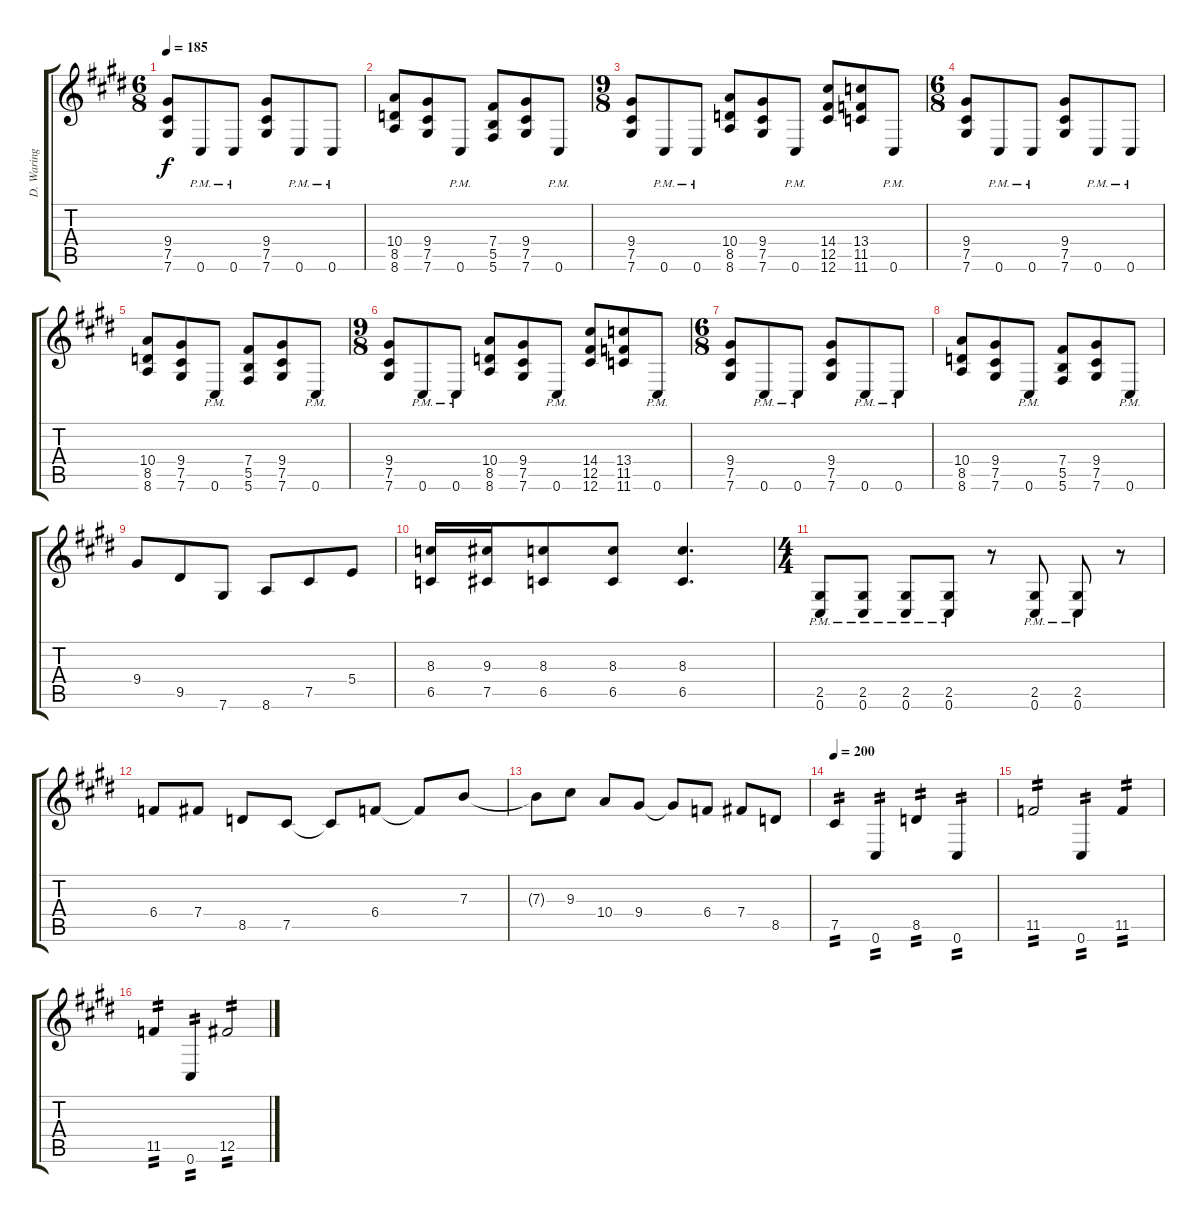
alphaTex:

\track ("D. Waring Gtr." "D. Waring ") {instrument distortionguitar}
\staff {score tabs}
\tuning (Db4 Ab3 E3 B2 Gb2 Db2) {hide}
\ts (6 8)
\tempo 185
\clef g2
\ks c#minor
(9.4 7.5 7.6).8{dy f} 0.6{pm}.8 0.6{pm}.8 (9.4 7.5 7.6).8 0.6{pm}.8 0.6{pm}.8 |
(10.4 8.5 8.6).8 (9.4 7.5 7.6).8 0.6{pm}.8 (7.4 5.5 5.6).8 (9.4 7.5 7.6).8 0.6{pm}.8 |
\ts (9 8)
(9.4 7.5 7.6).8 0.6{pm}.8 0.6{pm}.8 (10.4 8.5 8.6).8 (9.4 7.5 7.6).8 0.6{pm}.8 (14.4 12.5 12.6).8 (13.4 11.5 11.6).8 0.6{pm}.8 |
\ts (6 8)
(9.4 7.5 7.6).8 0.6{pm}.8 0.6{pm}.8 (9.4 7.5 7.6).8 0.6{pm}.8 0.6{pm}.8 |
(10.4 8.5 8.6).8 (9.4 7.5 7.6).8 0.6{pm}.8 (7.4 5.5 5.6).8 (9.4 7.5 7.6).8 0.6{pm}.8 |
\ts (9 8)
(9.4 7.5 7.6).8 0.6{pm}.8 0.6{pm}.8 (10.4 8.5 8.6).8 (9.4 7.5 7.6).8 0.6{pm}.8 (14.4 12.5 12.6).8 (13.4 11.5 11.6).8 0.6{pm}.8 |
\ts (6 8)
(9.4 7.5 7.6).8 0.6{pm}.8 0.6{pm}.8 (9.4 7.5 7.6).8 0.6{pm}.8 0.6{pm}.8 |
(10.4 8.5 8.6).8 (9.4 7.5 7.6).8 0.6{pm}.8 (7.4 5.5 5.6).8 (9.4 7.5 7.6).8 0.6{pm}.8 |
9.4.8 9.5.8 7.6.8 8.6.8 7.5.8 5.4.8 |
(8.3 6.5).16 (9.3 7.5).16 (8.3 6.5).8 (8.3 6.5).8 (8.3 6.5).4{d} |
\ts (4 4)
(2.5{pm} 0.6{pm}).8 (2.5{pm} 0.6{pm}).8 (2.5{pm} 0.6{pm}).8 (2.5{pm} 0.6{pm}).8 r.8 (2.5{pm} 0.6{pm}).8 (2.5{pm} 0.6{pm}).8 r.8 |
6.4.8 7.4.8 8.5.8 7.5.8 7.5{t}.8 6.4.8 6.4{t}.8 7.3.8 |
7.3{t}.8 9.3.8 10.4.8 9.4.8 9.4{t}.8 6.4.8 7.4.8 8.5.8 |
\tempo 200
7.5.4{tp 2} 0.6.4{tp 2} 8.5.4{tp 2} 0.6.4{tp 2} |
11.5.2{tp 2} 0.6.4{tp 2} 11.5.4{tp 2} |
11.5.4{tp 2} 0.6.4{tp 2} 12.5.2{tp 2}
